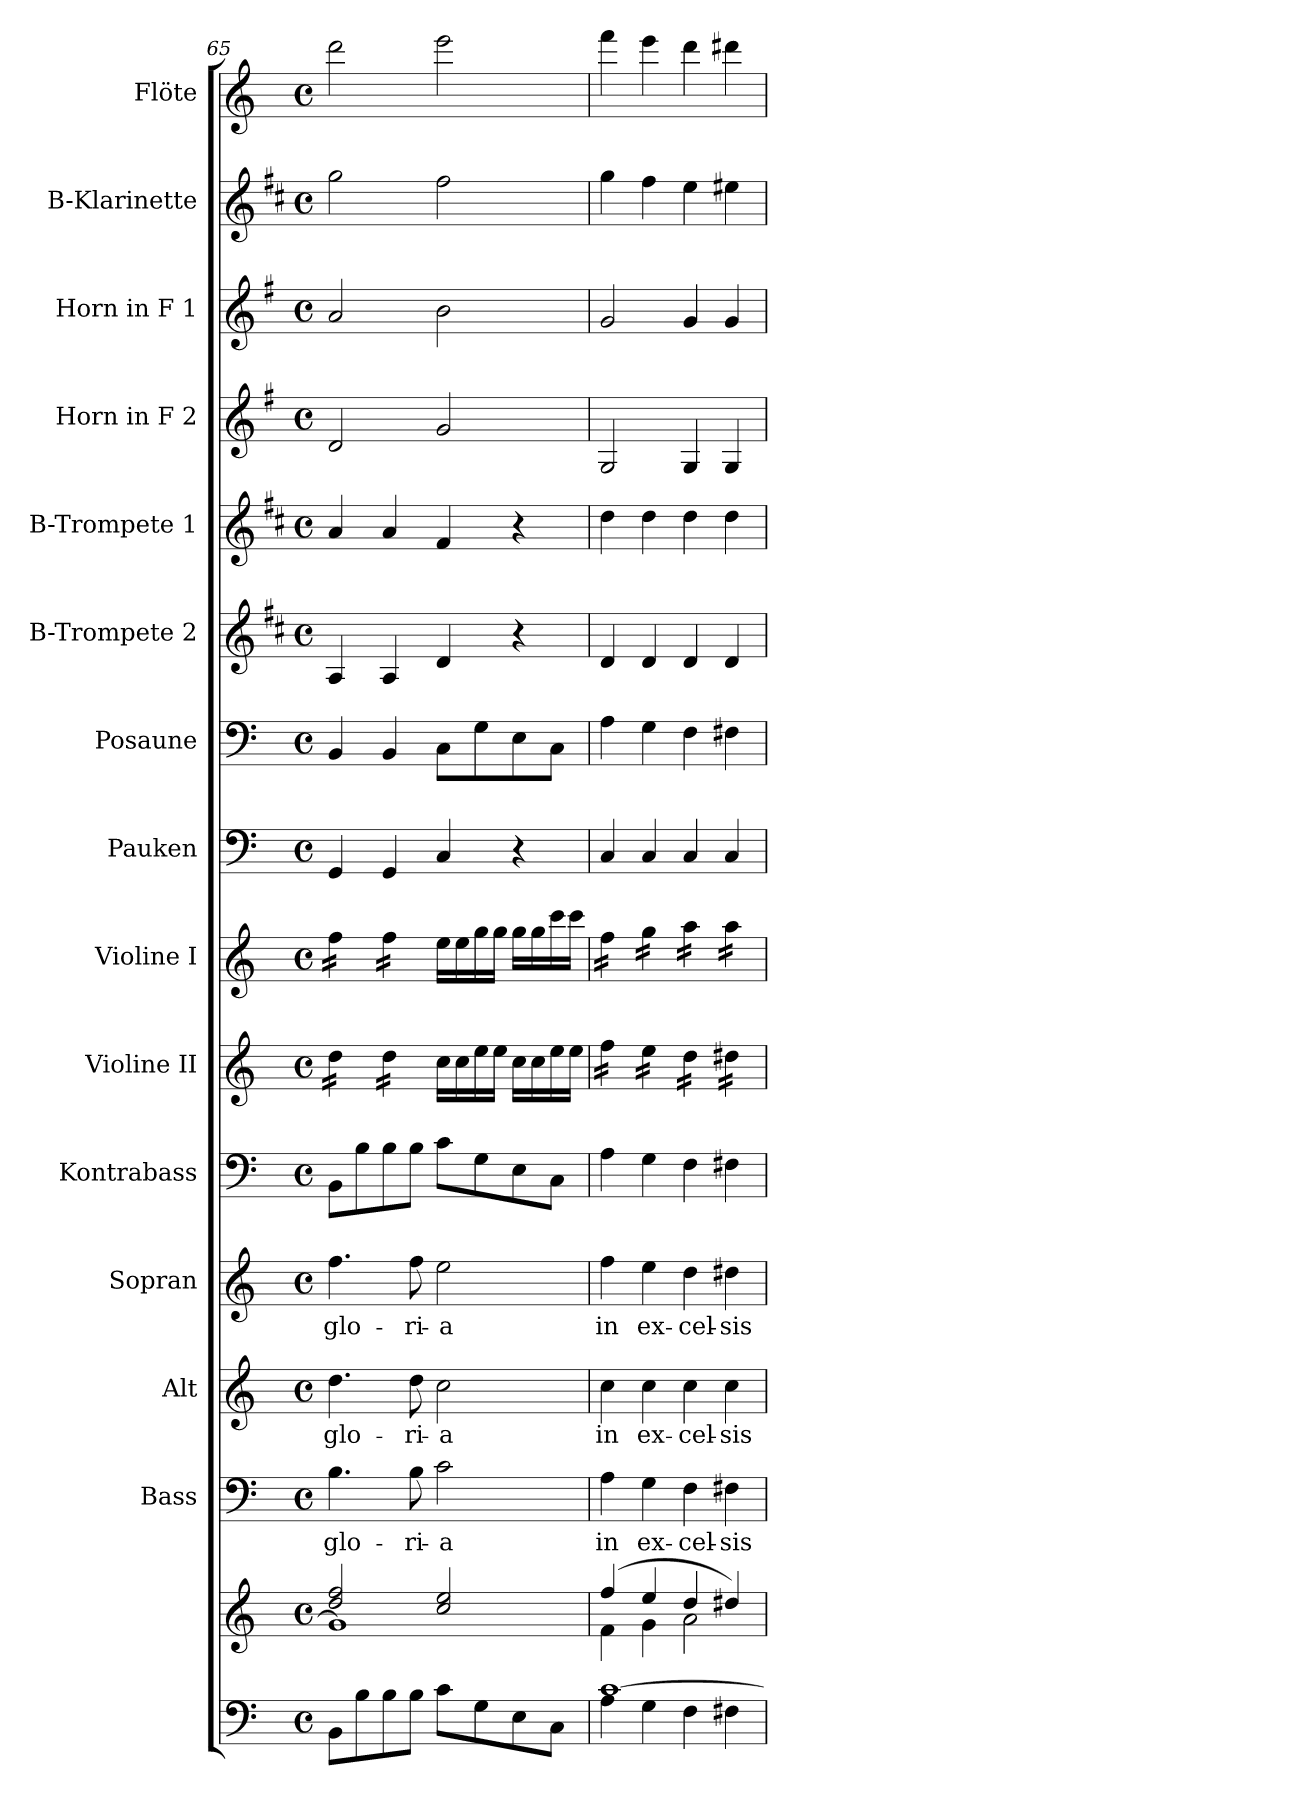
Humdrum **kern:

**kern	**kern	**kern	**text	**kern	**text	**kern	**text	**kern	**kern	**kern	**kern	**kern	**kern	**kern	**kern	**kern	**kern	**kern
*part15	*part15	*part14	*part14	*part13	*part13	*part12	*part12	*part11	*part10	*part9	*part8	*part7	*part6	*part5	*part4	*part3	*part2	*part1
*staff16	*staff15	*staff14	*staff14	*staff13	*staff13	*staff12	*staff12	*staff11	*staff10	*staff9	*staff8	*staff7	*staff6	*staff5	*staff4	*staff3	*staff2	*staff1
*	*	*I"Bass	*	*I"Alt	*	*I"Sopran	*	*I"Kontrabass	*I"Violine II	*I"Violine I	*I"Pauken	*I"Posaune	*I"B-Trompete 2	*I"B-Trompete 1	*I"Horn in F 2	*I"Horn in F 1	*I"B-Klarinette	*I"Flöte
*	*	*I'B.	*	*I'A.	*	*I'S.	*	*I'Kb.	*I'Vl. II	*I'Vl. I	*I'Pk.	*I'Pos.	*I'B Trp. 2	*I'B Trp. 1	*	*	*I'B Kl.	*I'Fl.
*clefF4	*clefG2	*clefF4	*	*clefG2	*	*clefG2	*	*clefF4	*clefG2	*clefG2	*clefF4	*clefF4	*clefG2	*clefG2	*clefG2	*clefG2	*clefG2	*clefG2
*	*	*	*	*	*	*	*	*ITrd7c12	*	*	*	*	*ITrd1c2	*ITrd1c2	*ITrd4c7	*ITrd4c7	*ITrd1c2	*
*k[]	*k[]	*k[]	*	*k[]	*	*k[]	*	*k[]	*k[]	*k[]	*k[]	*k[]	*k[]	*k[]	*k[]	*k[]	*k[]	*k[]
*C:	*C:	*C:	*	*C:	*	*C:	*	*C:	*C:	*C:	*C:	*C:	*C:	*C:	*C:	*C:	*C:	*C:
*M4/4	*M4/4	*M4/4	*	*M4/4	*	*M4/4	*	*M4/4	*M4/4	*M4/4	*M4/4	*M4/4	*M4/4	*M4/4	*M4/4	*M4/4	*M4/4	*M4/4
*met(c)	*met(c)	*met(c)	*	*met(c)	*	*met(c)	*	*met(c)	*met(c)	*met(c)	*met(c)	*met(c)	*met(c)	*met(c)	*met(c)	*met(c)	*met(c)	*met(c)
=65	=65	=65	=65	=65	=65	=65	=65	=65	=65	=65	=65	=65	=65	=65	=65	=65	=65	=65
*	*^	*	*	*	*	*	*	*	*	*	*	*	*	*	*	*	*	*
!	!	!	!	!LO:LY:b	!	!LO:LY:b	!	!LO:LY:b	!	!	!	!	!	!	!	!	!	!	!
*	*	*	*	*	*	*	*	*	*	*tremolo	*	*	*	*	*	*	*	*	*
*	*	*	*	*	*	*	*	*	*	*	*tremolo	*	*	*	*	*	*	*	*
8BB\L	2dd/ 2ff/	1g]	4.B\	glo-	4.dd\	glo-	4.ff\	glo-	8BBB\L	16dd\LL	16ff\LL	4GG/	4BB/	4G/	4g/	2G/	2d/	2ff\	2ddd\
.	.	.	.	.	.	.	.	.	.	16dd\	16ff\	.	.	.	.	.	.	.	.
8B\	.	.	.	.	.	.	.	.	8BB\	16dd\	16ff\	.	.	.	.	.	.	.	.
.	.	.	.	.	.	.	.	.	.	16dd\JJ	16ff\JJ	.	.	.	.	.	.	.	.
8B\	.	.	.	.	.	.	.	.	8BB\	16dd\LL	16ff\LL	4GG/	4BB/	4G/	4g/	.	.	.	.
.	.	.	.	.	.	.	.	.	.	16dd\	16ff\	.	.	.	.	.	.	.	.
!	!	!	!	!LO:LY:b	!	!LO:LY:b	!	!LO:LY:b	!	!	!	!	!	!	!	!	!	!	!
8B\J	.	.	8B\	-ri-	8dd\	-ri-	8ff\	-ri-	8BB\J	16dd\	16ff\	.	.	.	.	.	.	.	.
.	.	.	.	.	.	.	.	.	.	16dd\JJ	16ff\JJ	.	.	.	.	.	.	.	.
*	*	*	*	*	*	*	*	*	*	*	*Xtremolo	*	*	*	*	*	*	*	*
*	*	*	*	*	*	*	*	*	*	*Xtremolo	*	*	*	*	*	*	*	*	*
!	!	!	!	!LO:LY:b	!	!LO:LY:b	!	!LO:LY:b	!	!	!	!	!	!	!	!	!	!	!
8c\L	2cc/ 2ee/	.	2c\	-a	2cc\	-a	2ee\	-a	8C\L	16cc\LL	16ee\LL	4C/	8C\L	4c/	4e/	2c/	2e\	2ee\	2eee\
.	.	.	.	.	.	.	.	.	.	16cc\	16ee\	.	.	.	.	.	.	.	.
8G\	.	.	.	.	.	.	.	.	8GG\	16ee\	16gg\	.	8G\	.	.	.	.	.	.
.	.	.	.	.	.	.	.	.	.	16ee\JJ	16gg\JJ	.	.	.	.	.	.	.	.
8E\	.	.	.	.	.	.	.	.	8EE\	16cc\LL	16gg\LL	4r	8E\	4r	4r	.	.	.	.
.	.	.	.	.	.	.	.	.	.	16cc\	16gg\	.	.	.	.	.	.	.	.
8C\J	.	.	.	.	.	.	.	.	8CC\J	16ee\	16ccc\	.	8C\J	.	.	.	.	.	.
.	.	.	.	.	.	.	.	.	.	16ee\JJ	16ccc\JJ	.	.	.	.	.	.	.	.
=66	=66	=66	=66	=66	=66	=66	=66	=66	=66	=66	=66	=66	=66	=66	=66	=66	=66	=66	=66
*^	*	*	*	*	*	*	*	*	*	*	*	*	*	*	*	*	*	*	*
!	!	!	!	!	!LO:LY:b	!	!LO:LY:b	!	!LO:LY:b	!	!	!	!	!	!	!	!	!	!	!
*	*	*	*	*	*	*	*	*	*	*	*tremolo	*	*	*	*	*	*	*	*	*
*	*	*	*	*	*	*	*	*	*	*	*	*tremolo	*	*	*	*	*	*	*	*
[>1c	4A\	(4ff/	4f\	4A\	in	4cc\	in	4ff\	in	4AA\	16ff\LL	16ff\LL	4C/	4A\	4c/	4cc\	2C/	2c/	4ff\	4fff\
.	.	.	.	.	.	.	.	.	.	.	16ff\	16ff\	.	.	.	.	.	.	.	.
.	.	.	.	.	.	.	.	.	.	.	16ff\	16ff\	.	.	.	.	.	.	.	.
.	.	.	.	.	.	.	.	.	.	.	16ff\JJ	16ff\JJ	.	.	.	.	.	.	.	.
!	!	!	!	!	!LO:LY:b	!	!LO:LY:b	!	!LO:LY:b	!	!	!	!	!	!	!	!	!	!	!
.	4G\	4ee/	4g\	4G\	ex-	4cc\	ex-	4ee\	ex-	4GG\	16ee\LL	16gg\LL	4C/	4G\	4c/	4cc\	.	.	4ee\	4eee\
.	.	.	.	.	.	.	.	.	.	.	16ee\	16gg\	.	.	.	.	.	.	.	.
.	.	.	.	.	.	.	.	.	.	.	16ee\	16gg\	.	.	.	.	.	.	.	.
.	.	.	.	.	.	.	.	.	.	.	16ee\JJ	16gg\JJ	.	.	.	.	.	.	.	.
!	!	!	!	!	!LO:LY:b	!	!LO:LY:b	!	!LO:LY:b	!	!	!	!	!	!	!	!	!	!	!
.	4F\	4dd/	2a\	4F\	-cel-	4cc\	-cel-	4dd\	-cel-	4FF\	16dd\LL	16aa\LL	4C/	4F\	4c/	4cc\	4C/	4c/	4dd\	4ddd\
.	.	.	.	.	.	.	.	.	.	.	16dd\	16aa\	.	.	.	.	.	.	.	.
.	.	.	.	.	.	.	.	.	.	.	16dd\	16aa\	.	.	.	.	.	.	.	.
.	.	.	.	.	.	.	.	.	.	.	16dd\JJ	16aa\JJ	.	.	.	.	.	.	.	.
!	!	!	!	!	!LO:LY:b	!	!LO:LY:b	!	!LO:LY:b	!	!	!	!	!	!	!	!	!	!	!
.	4F#X\	4dd#X/)	.	4F#X\	-sis	4cc\	-sis	4dd#X\	-sis	4FF#X\	16dd#X\LL	16aa\LL	4C/	4F#X\	4c/	4cc\	4C/	4c/	4dd#X\	4ddd#X\
.	.	.	.	.	.	.	.	.	.	.	16dd#X\	16aa\	.	.	.	.	.	.	.	.
.	.	.	.	.	.	.	.	.	.	.	16dd#X\	16aa\	.	.	.	.	.	.	.	.
.	.	.	.	.	.	.	.	.	.	.	16dd#X\JJ	16aa\JJ	.	.	.	.	.	.	.	.
*	*	*	*	*	*	*	*	*	*	*	*	*Xtremolo	*	*	*	*	*	*	*	*
*	*	*	*	*	*	*	*	*	*	*	*Xtremolo	*	*	*	*	*	*	*	*	*
*v	*v	*	*	*	*	*	*	*	*	*	*	*	*	*	*	*	*	*	*	*
*	*v	*v	*	*	*	*	*	*	*	*	*	*	*	*	*	*	*	*	*
=	=	=	=	=	=	=	=	=	=	=	=	=	=	=	=	=	=	=
*-	*-	*-	*-	*-	*-	*-	*-	*-	*-	*-	*-	*-	*-	*-	*-	*-	*-	*-
